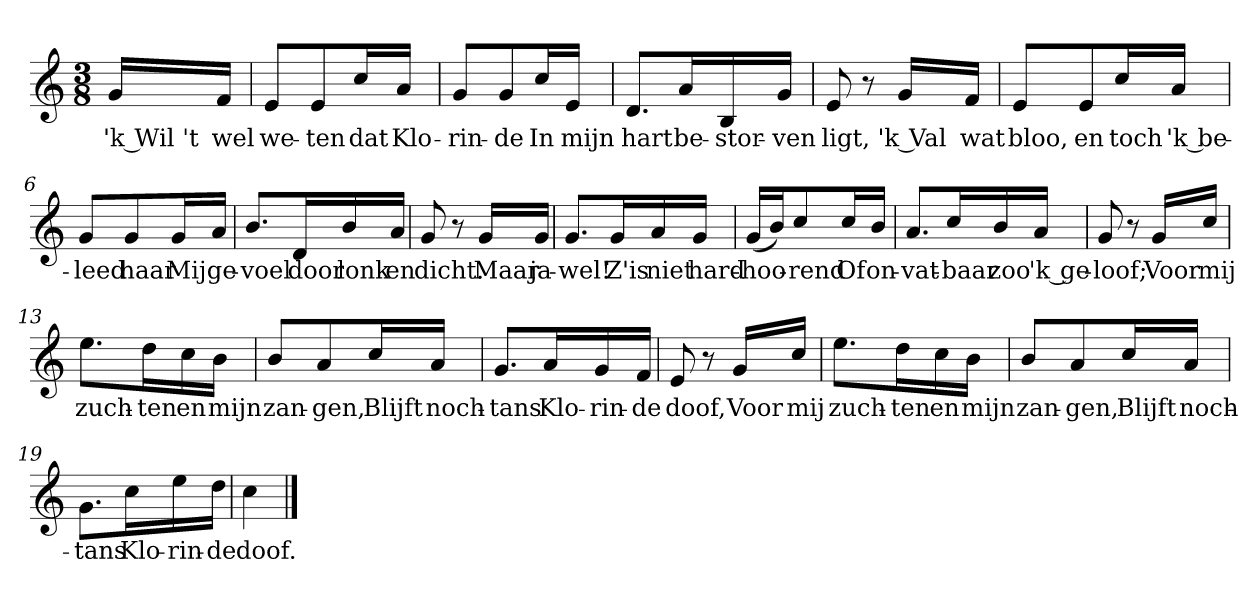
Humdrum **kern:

**kern	**text
*part1	*part1
*staff1	*staff1
*clefG2	*
*k[]	*
*C:	*
*M3/8	*
*MM120	*
=	=
16g/LL	'k Wil 't
16f/JJ	wel
=1	=1
8e/L	we-
8e/	-ten
16cc/L	dat
16a/JJ	Klo-
=2	=2
8g/L	-rin-
8g/	-de
16cc/L	In
16e/JJ	mijn
=3	=3
8.d/L	hart
16a/L	be-
16B/	-stor-
16g/JJ	-ven
=4	=4
8e	ligt,
8r	.
16g/LL	'k Val
16f/JJ	wat
=5	=5
8e/L	bloo,
8e/	en
16cc/L	toch
16a/JJ	'k be-
=6	=6
8g/L	-leed
8g/	haar
16g/L	Mij
16a/JJ	ge-
=7	=7
8.b/L	-voel
16d/L	door
16b/	lonk
16a/JJ	en
=8	=8
8g	dicht.
8r	.
16g/LL	Maar
16g/JJ	ja-
=9	=9
8.g/L	-wel!
16g/L	Z'is
16a/	niet
16g/JJ	hard-
=10	=10
(16g/LL	-hoo-
16b/J)	.
8cc/	-rend
16cc/L	Of
16b/JJ	on-
=11	=11
8.a/L	-vat-
16cc/L	-baar
16b/	zoo
16a/JJ	'k ge-
=12	=12
8g	-loof;
8r	.
16g/LL	Voor
16cc/JJ	mij
=13	=13
8.ee\L	zuch-
16dd\L	-ten
16cc\	en
16b\JJ	mijn
=14	=14
8b/L	zan-
8a/	-gen,
16cc/L	Blijft
16a/JJ	noch-
=15	=15
8.g/L	-tans
16a/L	Klo-
16g/	-rin-
16f/JJ	-de
=16	=16
8e	doof,
8r	.
16g/LL	Voor
16cc/JJ	mij
=17	=17
8.ee\L	zuch-
16dd\L	-ten
16cc\	en
16b\JJ	mijn
=18	=18
8b/L	zan-
8a/	-gen,
16cc/L	Blijft
16a/JJ	noch-
=19	=19
8.g\L	-tans
16cc\L	Klo-
16ee\	-rin-
16dd\JJ	-de
=20	=20
4cc	doof.
==	==
*-	*-
